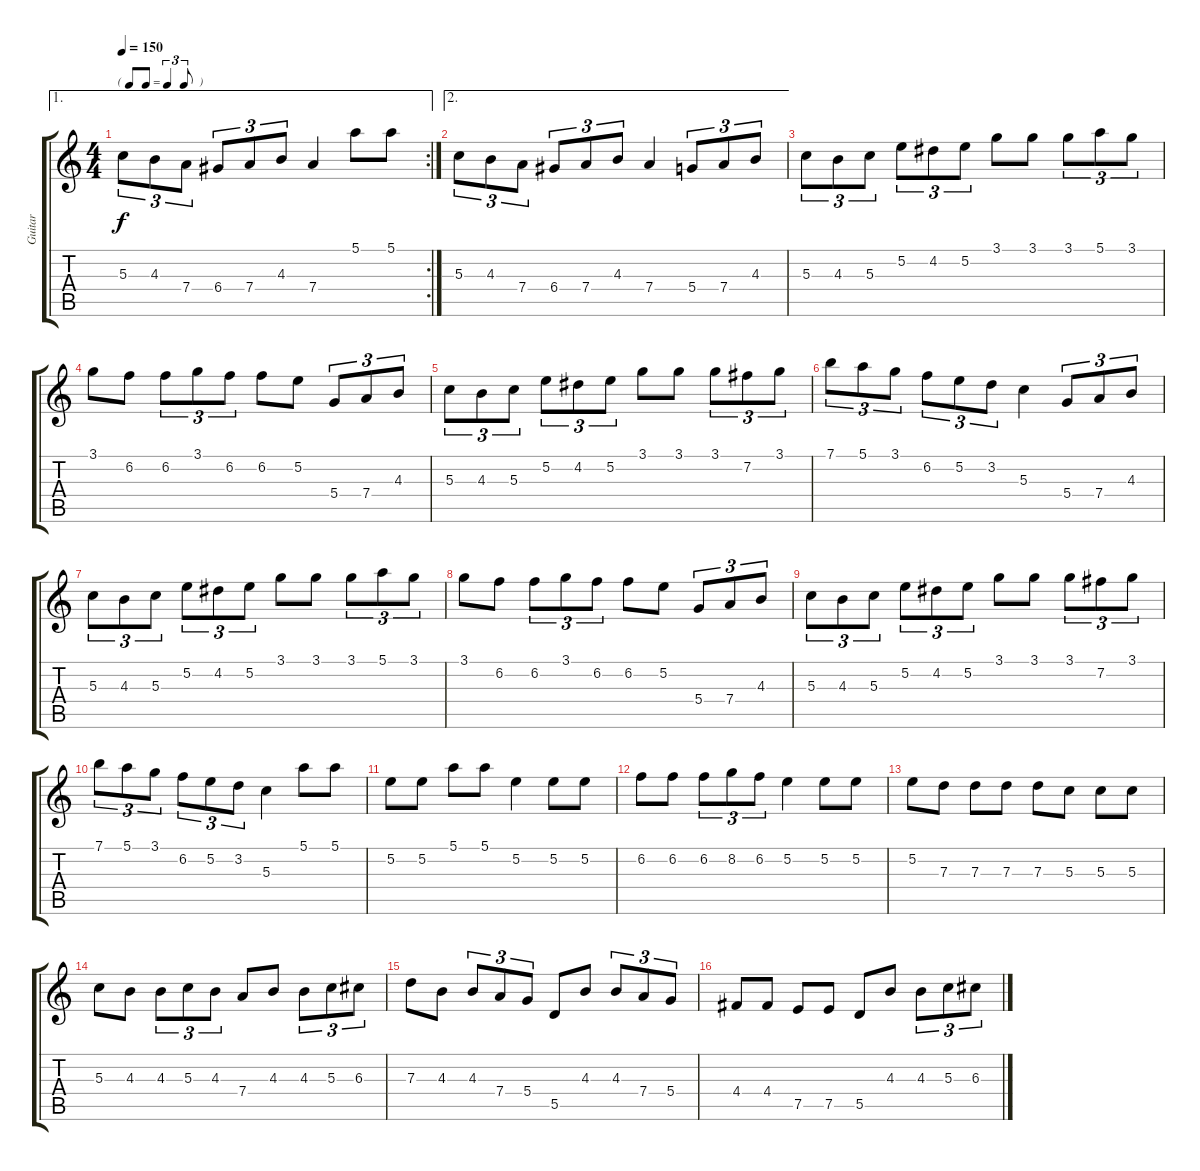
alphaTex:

\track ("Guitar" "Guitar") {instrument electricguitarjazz}
\staff {score tabs}
\tuning (E4 B3 G3 D3 A2 E2) {hide}
\ae 1
\rc 2
\ts (4 4)
\tf triplet8th
\tempo 150
\clef g2
\ks c
5.3.8{tu (3 2) dy f} 4.3.8{tu (3 2)} 7.4.8{tu (3 2)} 6.4.8{tu (3 2)} 7.4.8{tu (3 2)} 4.3.8{tu (3 2)} 7.4.4 5.1.8 5.1.8 |
\ae 2
5.3.8{tu (3 2)} 4.3.8{tu (3 2)} 7.4.8{tu (3 2)} 6.4.8{tu (3 2)} 7.4.8{tu (3 2)} 4.3.8{tu (3 2)} 7.4.4 5.4.8{tu (3 2)} 7.4.8{tu (3 2)} 4.3.8{tu (3 2)} |
5.3.8{tu (3 2)} 4.3.8{tu (3 2)} 5.3.8{tu (3 2)} 5.2.8{tu (3 2)} 4.2.8{tu (3 2)} 5.2.8{tu (3 2)} 3.1.8 3.1.8 3.1.8{tu (3 2)} 5.1.8{tu (3 2)} 3.1.8{tu (3 2)} |
3.1.8 6.2.8 6.2.8{tu (3 2)} 3.1.8{tu (3 2)} 6.2.8{tu (3 2)} 6.2.8 5.2.8 5.4.8{tu (3 2)} 7.4.8{tu (3 2)} 4.3.8{tu (3 2)} |
5.3.8{tu (3 2)} 4.3.8{tu (3 2)} 5.3.8{tu (3 2)} 5.2.8{tu (3 2)} 4.2.8{tu (3 2)} 5.2.8{tu (3 2)} 3.1.8 3.1.8 3.1.8{tu (3 2)} 7.2.8{tu (3 2)} 3.1.8{tu (3 2)} |
7.1.8{tu (3 2)} 5.1.8{tu (3 2)} 3.1.8{tu (3 2)} 6.2.8{tu (3 2)} 5.2.8{tu (3 2)} 3.2.8{tu (3 2)} 5.3.4 5.4.8{tu (3 2)} 7.4.8{tu (3 2)} 4.3.8{tu (3 2)} |
5.3.8{tu (3 2)} 4.3.8{tu (3 2)} 5.3.8{tu (3 2)} 5.2.8{tu (3 2)} 4.2.8{tu (3 2)} 5.2.8{tu (3 2)} 3.1.8 3.1.8 3.1.8{tu (3 2)} 5.1.8{tu (3 2)} 3.1.8{tu (3 2)} |
3.1.8 6.2.8 6.2.8{tu (3 2)} 3.1.8{tu (3 2)} 6.2.8{tu (3 2)} 6.2.8 5.2.8 5.4.8{tu (3 2)} 7.4.8{tu (3 2)} 4.3.8{tu (3 2)} |
5.3.8{tu (3 2)} 4.3.8{tu (3 2)} 5.3.8{tu (3 2)} 5.2.8{tu (3 2)} 4.2.8{tu (3 2)} 5.2.8{tu (3 2)} 3.1.8 3.1.8 3.1.8{tu (3 2)} 7.2.8{tu (3 2)} 3.1.8{tu (3 2)} |
7.1.8{tu (3 2)} 5.1.8{tu (3 2)} 3.1.8{tu (3 2)} 6.2.8{tu (3 2)} 5.2.8{tu (3 2)} 3.2.8{tu (3 2)} 5.3.4 5.1.8 5.1.8 |
5.2.8 5.2.8 5.1.8 5.1.8 5.2.4 5.2.8 5.2.8 |
6.2.8 6.2.8 6.2.8{tu (3 2)} 8.2.8{tu (3 2)} 6.2.8{tu (3 2)} 5.2.4 5.2.8 5.2.8 |
5.2.8 7.3.8 7.3.8 7.3.8 7.3.8 5.3.8 5.3.8 5.3.8 |
5.3.8 4.3.8 4.3.8{tu (3 2)} 5.3.8{tu (3 2)} 4.3.8{tu (3 2)} 7.4.8 4.3.8 4.3.8{tu (3 2)} 5.3.8{tu (3 2)} 6.3.8{tu (3 2)} |
7.3.8 4.3.8 4.3.8{tu (3 2)} 7.4.8{tu (3 2)} 5.4.8{tu (3 2)} 5.5.8 4.3.8 4.3.8{tu (3 2)} 7.4.8{tu (3 2)} 5.4.8{tu (3 2)} |
4.4.8 4.4.8 7.5.8 7.5.8 5.5.8 4.3.8 4.3.8{tu (3 2)} 5.3.8{tu (3 2)} 6.3.8{tu (3 2)}
